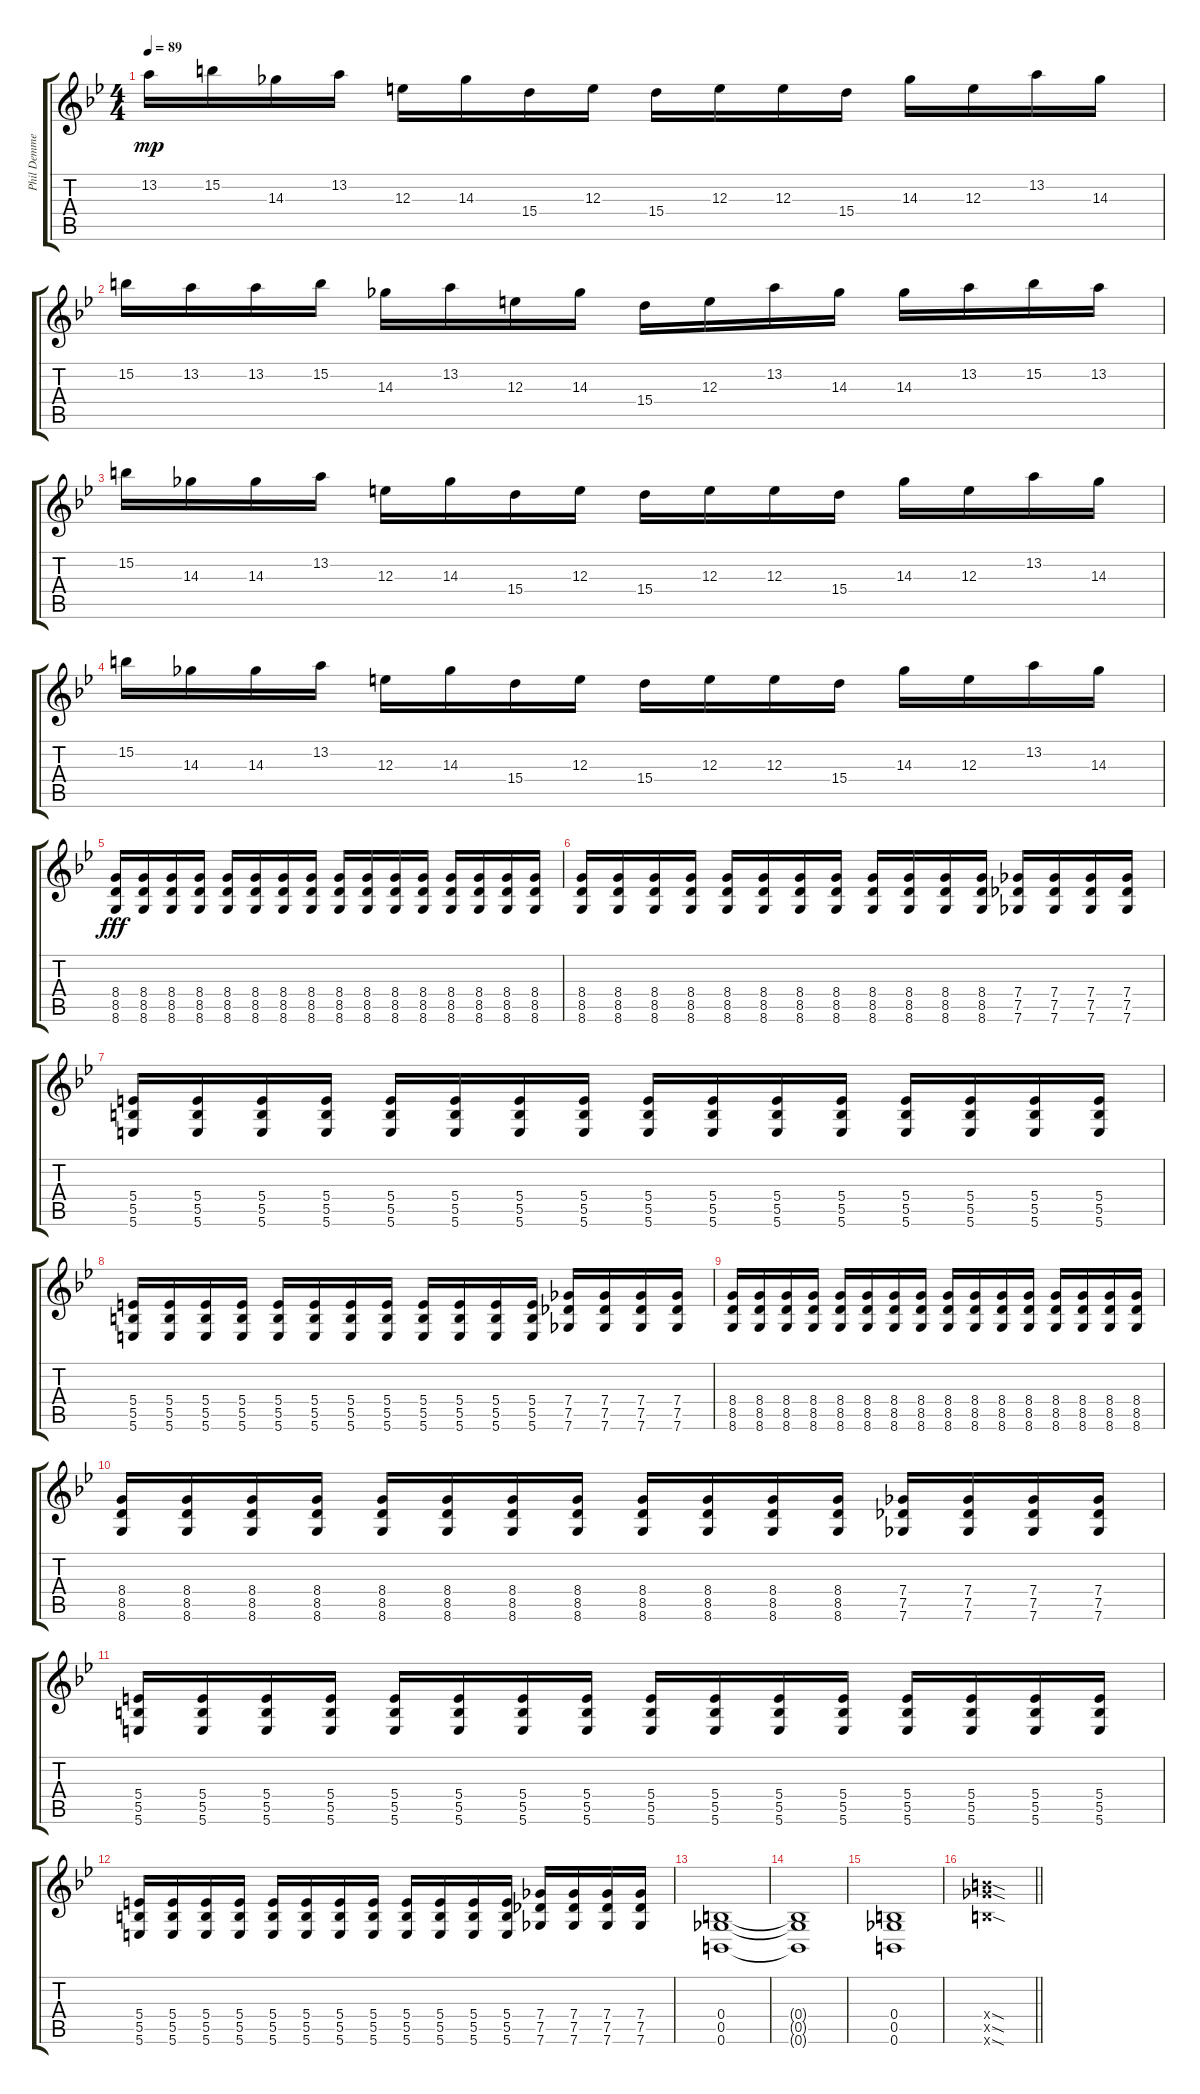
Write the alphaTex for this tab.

\track ("Phil Demmel" "Phil Demme") {instrument distortionguitar}
\staff {score tabs}
\tuning (Db4 Ab3 E3 B2 Gb2 B1) {hide}
\ts (4 4)
\tempo 89
\clef g2
\ks bb
13.2.16{dy mp} 15.2.16 14.3.16 13.2.16 12.3.16 14.3.16 15.4.16 12.3.16 15.4.16 12.3.16 12.3.16 15.4.16 14.3.16 12.3.16 13.2.16 14.3.16 |
15.2.16 13.2.16 13.2.16 15.2.16 14.3.16 13.2.16 12.3.16 14.3.16 15.4.16 12.3.16 13.2.16 14.3.16 14.3.16 13.2.16 15.2.16 13.2.16 |
15.2.16 14.3.16 14.3.16 13.2.16 12.3.16 14.3.16 15.4.16 12.3.16 15.4.16 12.3.16 12.3.16 15.4.16 14.3.16 12.3.16 13.2.16 14.3.16 |
15.2.16 14.3.16 14.3.16 13.2.16 12.3.16 14.3.16 15.4.16 12.3.16 15.4.16 12.3.16 12.3.16 15.4.16 14.3.16 12.3.16 13.2.16 14.3.16 |
(8.4 8.5 8.6).16{dy fff} (8.4 8.5 8.6).16 (8.4 8.5 8.6).16 (8.4 8.5 8.6).16 (8.4 8.5 8.6).16 (8.4 8.5 8.6).16 (8.4 8.5 8.6).16 (8.4 8.5 8.6).16 (8.4 8.5 8.6).16 (8.4 8.5 8.6).16 (8.4 8.5 8.6).16 (8.4 8.5 8.6).16 (8.4 8.5 8.6).16 (8.4 8.5 8.6).16 (8.4 8.5 8.6).16 (8.4 8.5 8.6).16 |
(8.4 8.5 8.6).16 (8.4 8.5 8.6).16 (8.4 8.5 8.6).16 (8.4 8.5 8.6).16 (8.4 8.5 8.6).16 (8.4 8.5 8.6).16 (8.4 8.5 8.6).16 (8.4 8.5 8.6).16 (8.4 8.5 8.6).16 (8.4 8.5 8.6).16 (8.4 8.5 8.6).16 (8.4 8.5 8.6).16 (7.4 7.5 7.6).16 (7.4 7.5 7.6).16 (7.4 7.5 7.6).16 (7.4 7.5 7.6).16 |
(5.4 5.5 5.6).16 (5.4 5.5 5.6).16 (5.4 5.5 5.6).16 (5.4 5.5 5.6).16 (5.4 5.5 5.6).16 (5.4 5.5 5.6).16 (5.4 5.5 5.6).16 (5.4 5.5 5.6).16 (5.4 5.5 5.6).16 (5.4 5.5 5.6).16 (5.4 5.5 5.6).16 (5.4 5.5 5.6).16 (5.4 5.5 5.6).16 (5.4 5.5 5.6).16 (5.4 5.5 5.6).16 (5.4 5.5 5.6).16 |
(5.4 5.5 5.6).16 (5.4 5.5 5.6).16 (5.4 5.5 5.6).16 (5.4 5.5 5.6).16 (5.4 5.5 5.6).16 (5.4 5.5 5.6).16 (5.4 5.5 5.6).16 (5.4 5.5 5.6).16 (5.4 5.5 5.6).16 (5.4 5.5 5.6).16 (5.4 5.5 5.6).16 (5.4 5.5 5.6).16 (7.4 7.5 7.6).16 (7.4 7.5 7.6).16 (7.4 7.5 7.6).16 (7.4 7.5 7.6).16 |
(8.4 8.5 8.6).16 (8.4 8.5 8.6).16 (8.4 8.5 8.6).16 (8.4 8.5 8.6).16 (8.4 8.5 8.6).16 (8.4 8.5 8.6).16 (8.4 8.5 8.6).16 (8.4 8.5 8.6).16 (8.4 8.5 8.6).16 (8.4 8.5 8.6).16 (8.4 8.5 8.6).16 (8.4 8.5 8.6).16 (8.4 8.5 8.6).16 (8.4 8.5 8.6).16 (8.4 8.5 8.6).16 (8.4 8.5 8.6).16 |
(8.4 8.5 8.6).16 (8.4 8.5 8.6).16 (8.4 8.5 8.6).16 (8.4 8.5 8.6).16 (8.4 8.5 8.6).16 (8.4 8.5 8.6).16 (8.4 8.5 8.6).16 (8.4 8.5 8.6).16 (8.4 8.5 8.6).16 (8.4 8.5 8.6).16 (8.4 8.5 8.6).16 (8.4 8.5 8.6).16 (7.4 7.5 7.6).16 (7.4 7.5 7.6).16 (7.4 7.5 7.6).16 (7.4 7.5 7.6).16 |
(5.4 5.5 5.6).16 (5.4 5.5 5.6).16 (5.4 5.5 5.6).16 (5.4 5.5 5.6).16 (5.4 5.5 5.6).16 (5.4 5.5 5.6).16 (5.4 5.5 5.6).16 (5.4 5.5 5.6).16 (5.4 5.5 5.6).16 (5.4 5.5 5.6).16 (5.4 5.5 5.6).16 (5.4 5.5 5.6).16 (5.4 5.5 5.6).16 (5.4 5.5 5.6).16 (5.4 5.5 5.6).16 (5.4 5.5 5.6).16 |
(5.4 5.5 5.6).16 (5.4 5.5 5.6).16 (5.4 5.5 5.6).16 (5.4 5.5 5.6).16 (5.4 5.5 5.6).16 (5.4 5.5 5.6).16 (5.4 5.5 5.6).16 (5.4 5.5 5.6).16 (5.4 5.5 5.6).16 (5.4 5.5 5.6).16 (5.4 5.5 5.6).16 (5.4 5.5 5.6).16 (7.4 7.5 7.6).16 (7.4 7.5 7.6).16 (7.4 7.5 7.6).16 (7.4 7.5 7.6).16 |
(0.4 0.5 0.6).1 |
(0.4{t} 0.5{t} 0.6{t}).1 |
(0.4 0.5 0.6).1 |
\barLineRight lightlight
(12.4{sod x} 12.5{sod x} 12.6{sod x}).1
